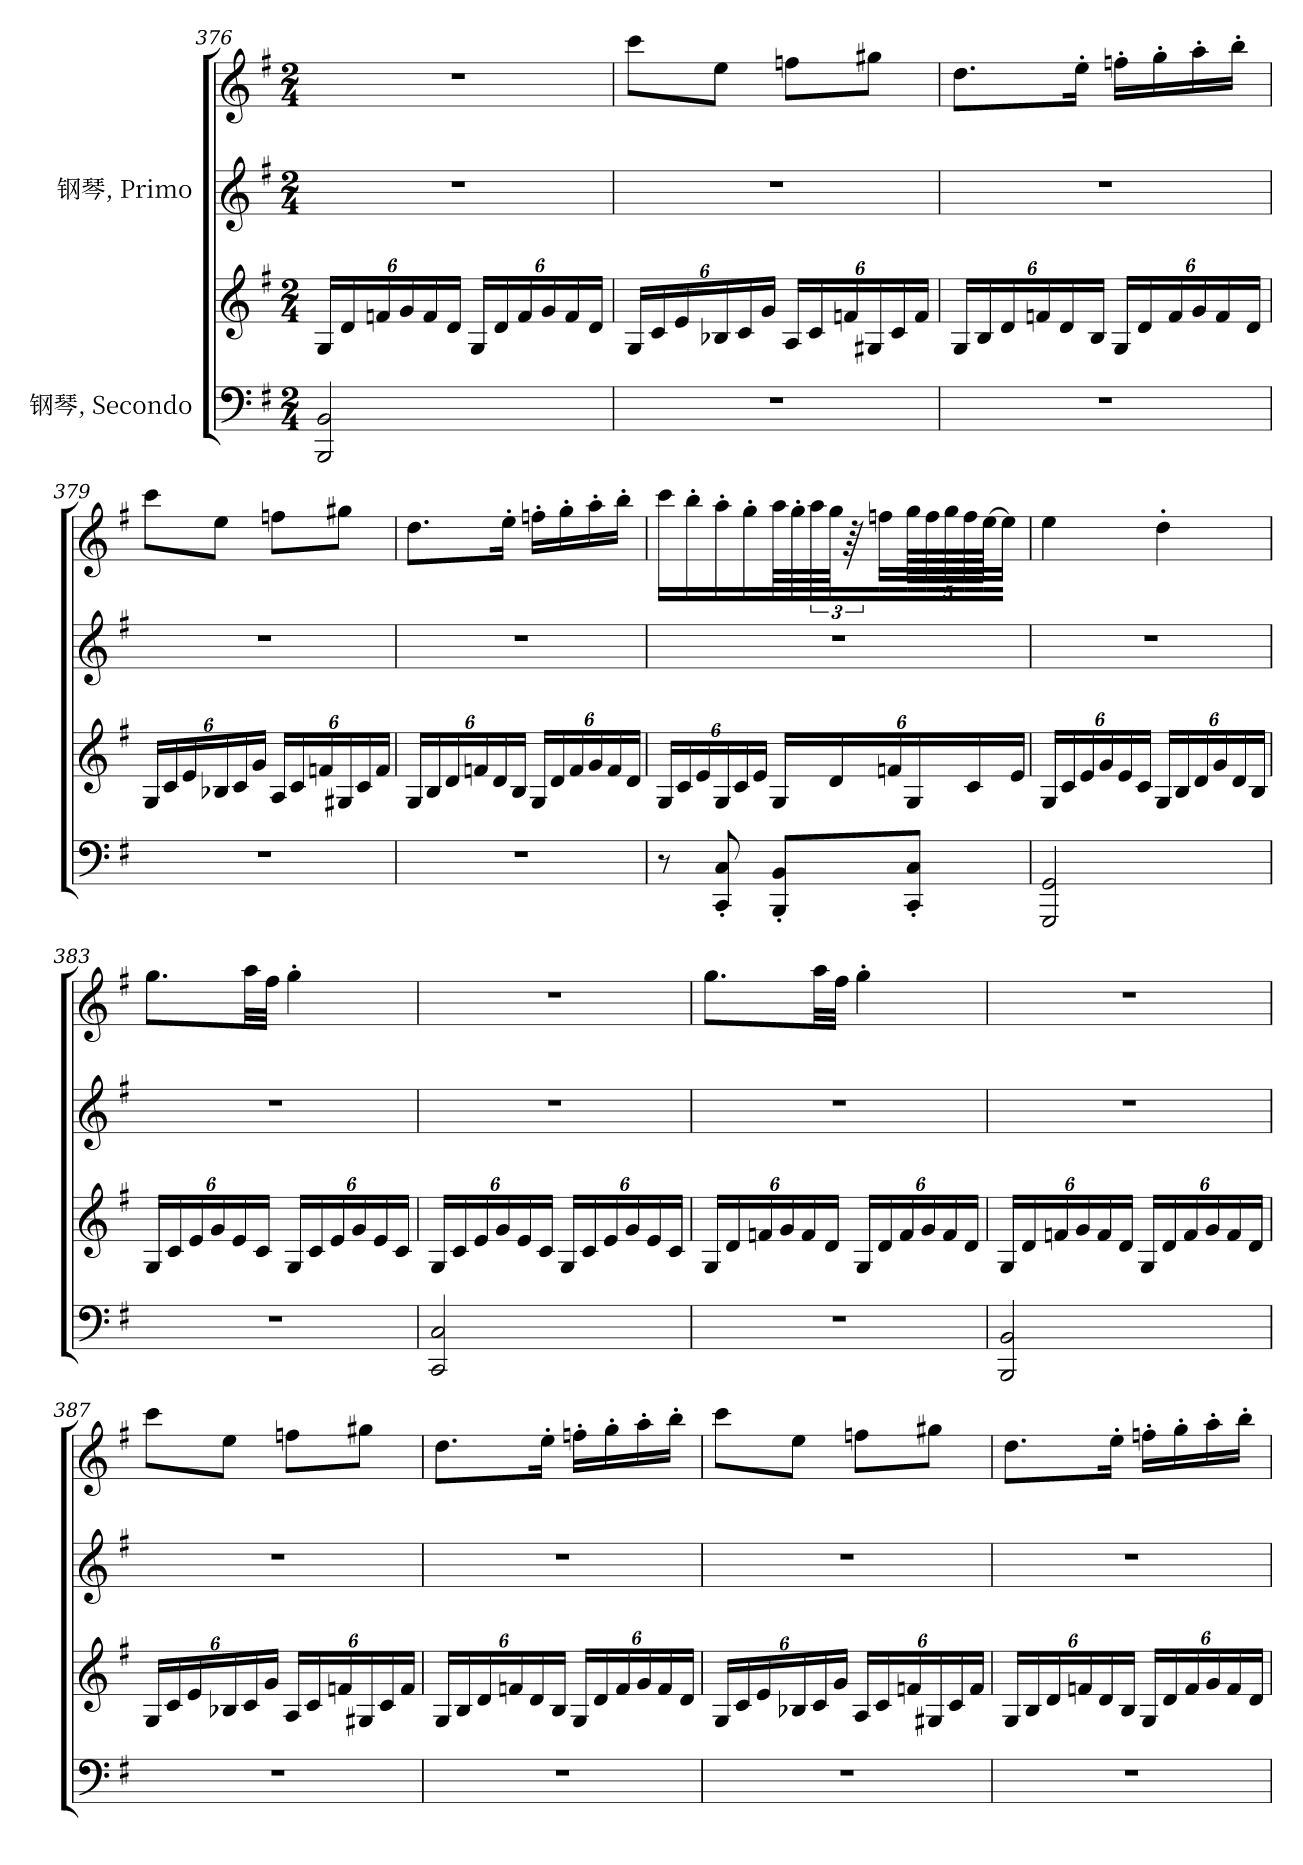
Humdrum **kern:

**kern	**kern	**kern	**kern
*part2	*part2	*part1	*part1
*staff4	*staff3	*staff2	*staff1
*I"钢琴, Secondo	*	*I"钢琴, Primo	*
!!LO:LB:g=z
*clefF4	*clefG2	*clefG2	*clefG2
*k[f#]	*k[f#]	*k[f#]	*k[f#]
*M2/4	*M2/4	*M2/4	*M2/4
*	*Xbrackettup	*	*
=376	=376	=376	=376
2BBB/ 2BB/	24G/LL	2r	2r
.	24d/	.	.
.	24fn/	.	.
.	24g/	.	.
.	24f/	.	.
.	24d/JJ	.	.
.	24G/LL	.	.
.	24d/	.	.
.	24f/	.	.
.	24g/	.	.
.	24f/	.	.
.	24d/JJ	.	.
=377	=377	=377	=377
2r	24G/LL	2r	8ccc\L
.	24c/	.	.
.	24e/	.	.
.	24B-X/	.	8ee\J
.	24c/	.	.
.	24g/JJ	.	.
.	24A/LL	.	8ffn\L
.	24c/	.	.
.	24fn/	.	.
.	24G#X/	.	8gg#X\J
.	24c/	.	.
.	24f/JJ	.	.
=378	=378	=378	=378
2r	24G/LL	2r	8.dd\L
.	24B/	.	.
.	24d/	.	.
.	24fn/	.	.
.	24d/	.	.
.	.	.	16ee'\Jk
.	24B/JJ	.	.
.	24G/LL	.	16ffn'\LL
.	24d/	.	.
.	.	.	16gg'\
.	24f/	.	.
.	24g/	.	16aa'\
.	24f/	.	.
.	.	.	16bb'\JJ
.	24d/JJ	.	.
!!LO:PB:g=z
=379	=379	=379	=379
2r	24G/LL	2r	8ccc\L
.	24c/	.	.
.	24e/	.	.
.	24B-X/	.	8ee\J
.	24c/	.	.
.	24g/JJ	.	.
.	24A/LL	.	8ffn\L
.	24c/	.	.
.	24fn/	.	.
.	24G#X/	.	8gg#X\J
.	24c/	.	.
.	24f/JJ	.	.
=380	=380	=380	=380
2r	24G/LL	2r	8.dd\L
.	24B/	.	.
.	24d/	.	.
.	24fn/	.	.
.	24d/	.	.
.	.	.	16ee'\Jk
.	24B/JJ	.	.
.	24G/LL	.	16ffn'\LL
.	24d/	.	.
.	.	.	16gg'\
.	24f/	.	.
.	24g/	.	16aa'\
.	24f/	.	.
.	.	.	16bb'\JJ
.	24d/JJ	.	.
!!LO:LB:g=z
=381	=381	=381	=381
8r	24G/LL	2r	16ccc\LL
.	24c/	.	.
.	.	.	16bb'\
.	24e/	.	.
8CC/' 8C/'	24G/	.	16aa'\
.	24c/	.	.
.	.	.	16gg'\
.	24e/JJ	.	.
8BBB/' 8BB/'L	24G/LL	.	64aa\LL
.	.	.	64gg'\
.	.	.	96aa\
.	24d/	.	96gg\JJJJ
.	.	.	96r
.	.	.	16ffn\LL
.	24fn/	.	.
*	*	*	*Xbrackettup
8CC/' 8C/'J	24G/	.	80gg\LL
.	.	.	80ff\
.	.	.	80gg\
.	.	.	80ff\
.	24c/	.	.
.	.	.	[80ee\JJ
.	.	.	16ee\JJ]
.	24e/JJ	.	.
=382	=382	=382	=382
2GGG/ 2GG/	24G/LL	2r	4ee\
.	24c/	.	.
.	24e/	.	.
.	24g/	.	.
.	24e/	.	.
.	24c/JJ	.	.
.	24G/LL	.	4dd'\
.	24B/	.	.
.	24d/	.	.
.	24g/	.	.
.	24d/	.	.
.	24B/JJ	.	.
!!LO:LB:g=z
=383	=383	=383	=383
2r	24G/LL	2r	8.gg\L
.	24c/	.	.
.	24e/	.	.
.	24g/	.	.
.	24e/	.	.
.	.	.	32aa\LL
.	24c/JJ	.	.
.	.	.	32ff#\JJJ
.	24G/LL	.	4gg'\
.	24c/	.	.
.	24e/	.	.
.	24g/	.	.
.	24e/	.	.
.	24c/JJ	.	.
=384	=384	=384	=384
2CC/ 2C/	24G/LL	2r	2r
.	24c/	.	.
.	24e/	.	.
.	24g/	.	.
.	24e/	.	.
.	24c/JJ	.	.
.	24G/LL	.	.
.	24c/	.	.
.	24e/	.	.
.	24g/	.	.
.	24e/	.	.
.	24c/JJ	.	.
=385	=385	=385	=385
2r	24G/LL	2r	8.gg\L
.	24d/	.	.
.	24fn/	.	.
.	24g/	.	.
.	24f/	.	.
.	.	.	32aa\LL
.	24d/JJ	.	.
.	.	.	32ff#\JJJ
.	24G/LL	.	4gg'\
.	24d/	.	.
.	24f/	.	.
.	24g/	.	.
.	24f/	.	.
.	24d/JJ	.	.
!!LO:PB:g=z
=386	=386	=386	=386
2BBB/ 2BB/	24G/LL	2r	2r
.	24d/	.	.
.	24fn/	.	.
.	24g/	.	.
.	24f/	.	.
.	24d/JJ	.	.
.	24G/LL	.	.
.	24d/	.	.
.	24f/	.	.
.	24g/	.	.
.	24f/	.	.
.	24d/JJ	.	.
=387	=387	=387	=387
2r	24G/LL	2r	8ccc\L
.	24c/	.	.
.	24e/	.	.
.	24B-X/	.	8ee\J
.	24c/	.	.
.	24g/JJ	.	.
.	24A/LL	.	8ffn\L
.	24c/	.	.
.	24fn/	.	.
.	24G#X/	.	8gg#X\J
.	24c/	.	.
.	24f/JJ	.	.
=388	=388	=388	=388
2r	24G/LL	2r	8.dd\L
.	24B/	.	.
.	24d/	.	.
.	24fn/	.	.
.	24d/	.	.
.	.	.	16ee'\Jk
.	24B/JJ	.	.
.	24G/LL	.	16ffn'\LL
.	24d/	.	.
.	.	.	16gg'\
.	24f/	.	.
.	24g/	.	16aa'\
.	24f/	.	.
.	.	.	16bb'\JJ
.	24d/JJ	.	.
!!LO:LB:g=z
=389	=389	=389	=389
2r	24G/LL	2r	8ccc\L
.	24c/	.	.
.	24e/	.	.
.	24B-X/	.	8ee\J
.	24c/	.	.
.	24g/JJ	.	.
.	24A/LL	.	8ffn\L
.	24c/	.	.
.	24fn/	.	.
.	24G#X/	.	8gg#X\J
.	24c/	.	.
.	24f/JJ	.	.
=390	=390	=390	=390
2r	24G/LL	2r	8.dd\L
.	24B/	.	.
.	24d/	.	.
.	24fn/	.	.
.	24d/	.	.
.	.	.	16ee'\Jk
.	24B/JJ	.	.
.	24G/LL	.	16ffn'\LL
.	24d/	.	.
.	.	.	16gg'\
.	24f/	.	.
.	24g/	.	16aa'\
.	24f/	.	.
.	.	.	16bb'\JJ
.	24d/JJ	.	.
=	=	=	=
*-	*-	*-	*-
